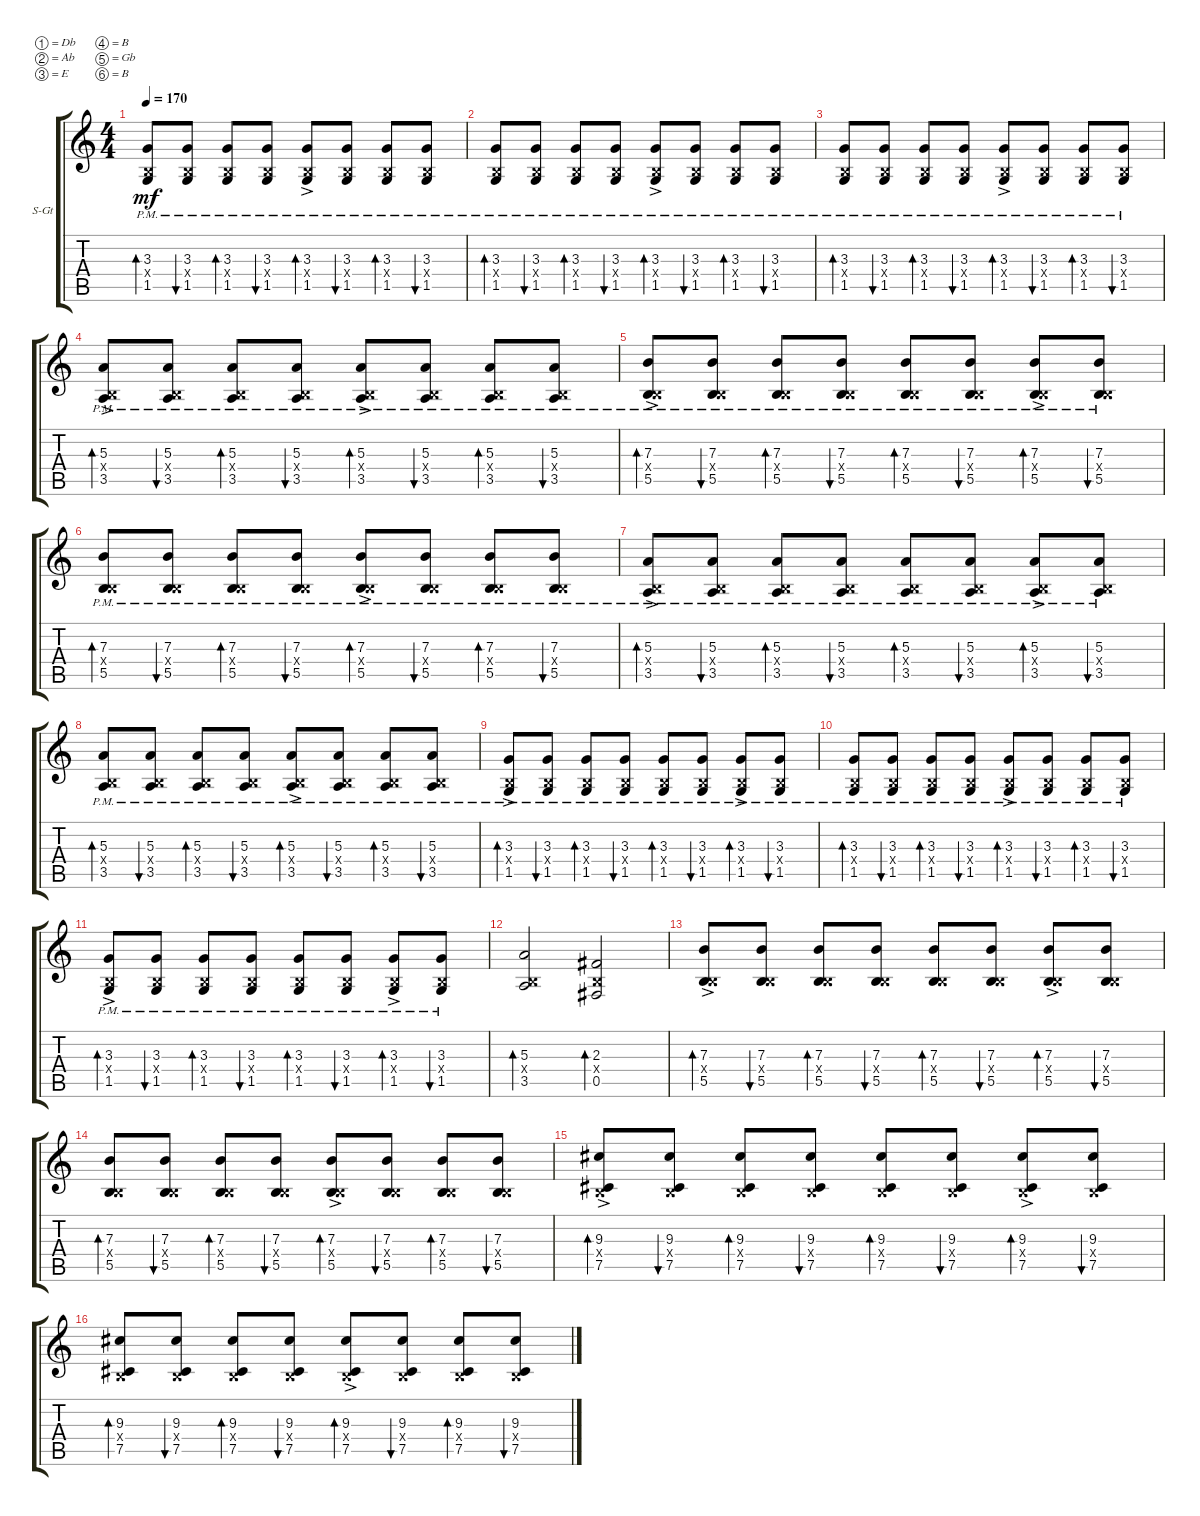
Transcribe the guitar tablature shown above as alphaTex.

\defaultSystemsLayout 4
\bracketExtendMode groupsimilarinstruments
\firstSystemTrackNameOrientation horizontal
\otherSystemsTrackNameOrientation horizontal
\track ("Steel Guitar" "S-Gt") {instrument acousticguitarsteel}
\staff {score tabs}
\tuning (Db4 Ab3 E3 B2 Gb2 B1)
\ts (4 4)
\tempo 170
\clef g2
\ks c
(1.5{pm} 0.4{pm x} 3.3{pm}).8{bd 45 dy mf} (1.5{pm} 0.4{pm x} 3.3{pm}).8{bu 44} (1.5{pm} 0.4{pm x} 3.3{pm}).8{bd 45} (1.5{pm} 0.4{pm x} 3.3{pm}).8{bu 44} (1.5{ac pm} 0.4{pm x} 3.3{ac pm}).8{bd 45} (1.5{pm} 0.4{pm x} 3.3{pm}).8{bu 44} (1.5{pm} 0.4{pm x} 3.3{pm}).8{bd 45} (1.5{pm} 0.4{pm x} 3.3{pm}).8{bu 44} |
(1.5{pm} 0.4{pm x} 3.3{pm}).8{bd 45} (1.5{pm} 0.4{pm x} 3.3{pm}).8{bu 44} (1.5{pm} 0.4{pm x} 3.3{pm}).8{bd 45} (1.5{pm} 0.4{pm x} 3.3{pm}).8{bu 44} (1.5{ac pm} 0.4{pm x} 3.3{ac pm}).8{bd 45} (1.5{pm} 0.4{pm x} 3.3{pm}).8{bu 44} (1.5{pm} 0.4{pm x} 3.3{pm}).8{bd 45} (1.5{pm} 0.4{pm x} 3.3{pm}).8{bu 44} |
(1.5{pm} 0.4{pm x} 3.3{pm}).8{bd 45} (1.5{pm} 0.4{pm x} 3.3{pm}).8{bu 44} (1.5{pm} 0.4{pm x} 3.3{pm}).8{bd 45} (1.5{pm} 0.4{pm x} 3.3{pm}).8{bu 44} (1.5{ac pm} 0.4{pm x} 3.3{ac pm}).8{bd 45} (1.5{pm} 0.4{pm x} 3.3{pm}).8{bu 44} (1.5{pm} 0.4{pm x} 3.3{pm}).8{bd 45} (1.5{pm} 0.4{pm x} 3.3{pm}).8{bu 44} |
(3.5{pm} 0.4{pm x} 5.3{ac pm}).8{bd 45} (3.5{pm} 0.4{pm x} 5.3{pm}).8{bu 44} (3.5{pm} 0.4{pm x} 5.3{pm}).8{bd 45} (3.5{pm} 0.4{pm x} 5.3{pm}).8{bu 44} (3.5{pm} 0.4{pm x} 5.3{ac pm}).8{bd 45} (3.5{pm} 0.4{pm x} 5.3{pm}).8{bu 44} (3.5{pm} 0.4{pm x} 5.3{pm}).8{bd 45} (3.5{pm} 0.4{pm x} 5.3{pm}).8{bu 44} |
(5.5{ac pm} 0.4{pm x} 7.3{ac pm}).8{bd 45} (5.5{pm} 0.4{pm x} 7.3{pm}).8{bu 44} (5.5{pm} 0.4{pm x} 7.3{pm}).8{bd 45} (5.5{pm} 0.4{pm x} 7.3{pm}).8{bu 44} (5.5{pm} 0.4{pm x} 7.3{pm}).8{bd 45} (5.5{pm} 0.4{pm x} 7.3{pm}).8{bu 44} (5.5{ac pm} 0.4{pm x} 7.3{ac pm}).8{bd 45} (5.5{pm} 0.4{pm x} 7.3{pm}).8{bu 44} |
(5.5{pm} 0.4{pm x} 7.3{pm}).8{bd 45} (5.5{pm} 0.4{pm x} 7.3{pm}).8{bu 44} (5.5{pm} 0.4{pm x} 7.3{pm}).8{bd 45} (5.5{pm} 0.4{pm x} 7.3{pm}).8{bu 44} (5.5{ac pm} 0.4{pm x} 7.3{ac pm}).8{bd 45} (5.5{pm} 0.4{pm x} 7.3{pm}).8{bu 44} (5.5{pm} 0.4{pm x} 7.3{pm}).8{bd 45} (5.5{pm} 0.4{pm x} 7.3{pm}).8{bu 44} |
(3.5{ac pm} 0.4{pm x} 5.3{ac pm}).8{bd 45} (3.5{pm} 0.4{pm x} 5.3{pm}).8{bu 44} (3.5{pm} 0.4{pm x} 5.3{pm}).8{bd 45} (3.5{pm} 0.4{pm x} 5.3{pm}).8{bu 44} (3.5{pm} 0.4{pm x} 5.3{pm}).8{bd 45} (3.5{pm} 0.4{pm x} 5.3{pm}).8{bu 44} (3.5{ac pm} 0.4{pm x} 5.3{ac pm}).8{bd 45} (3.5{pm} 0.4{pm x} 5.3{pm}).8{bu 44} |
(3.5{pm} 0.4{pm x} 5.3{pm}).8{bd 45} (3.5{pm} 0.4{pm x} 5.3{pm}).8{bu 44} (3.5{pm} 0.4{pm x} 5.3{pm}).8{bd 45} (3.5{pm} 0.4{pm x} 5.3{pm}).8{bu 44} (3.5{ac pm} 0.4{pm x} 5.3{ac pm}).8{bd 45} (3.5{pm} 0.4{pm x} 5.3{pm}).8{bu 44} (3.5{pm} 0.4{pm x} 5.3{pm}).8{bd 45} (3.5{pm} 0.4{pm x} 5.3{pm}).8{bu 44} |
(1.5{ac pm} 0.4{pm x} 3.3{ac pm}).8{bd 45} (1.5{pm} 0.4{pm x} 3.3{pm}).8{bu 44} (1.5{pm} 0.4{pm x} 3.3{pm}).8{bd 45} (1.5{pm} 0.4{pm x} 3.3{pm}).8{bu 44} (1.5{pm} 0.4{pm x} 3.3{pm}).8{bd 45} (1.5{pm} 0.4{pm x} 3.3{pm}).8{bu 44} (1.5{ac pm} 0.4{pm x} 3.3{ac pm}).8{bd 45} (1.5{pm} 0.4{pm x} 3.3{pm}).8{bu 44} |
(1.5{pm} 0.4{pm x} 3.3{pm}).8{bd 45} (1.5{pm} 0.4{pm x} 3.3{pm}).8{bu 44} (1.5{pm} 0.4{pm x} 3.3{pm}).8{bd 45} (1.5{pm} 0.4{pm x} 3.3{pm}).8{bu 44} (1.5{ac pm} 0.4{pm x} 3.3{ac pm}).8{bd 45} (1.5{pm} 0.4{pm x} 3.3{pm}).8{bu 44} (1.5{pm} 0.4{pm x} 3.3{pm}).8{bd 45} (1.5{pm} 0.4{pm x} 3.3{pm}).8{bu 44} |
(1.5{ac pm} 0.4{pm x} 3.3{ac pm}).8{bd 45} (1.5{pm} 0.4{pm x} 3.3{pm}).8{bu 44} (1.5{pm} 0.4{pm x} 3.3{pm}).8{bd 45} (1.5{pm} 0.4{pm x} 3.3{pm}).8{bu 44} (1.5{pm} 0.4{pm x} 3.3{pm}).8{bd 45} (1.5{pm} 0.4{pm x} 3.3{pm}).8{bu 44} (1.5{ac pm} 0.4{pm x} 3.3{ac pm}).8{bd 45} (1.5{pm} 0.4{pm x} 3.3{pm}).8{bu 44} |
(3.5 0.4{x} 5.3).2{bd 45} (0.5 0.4{x} 2.3).2{bd 45} |
(5.5{ac} 0.4{x} 7.3{ac}).8{bd 45} (5.5 0.4{x} 7.3).8{bu 44} (5.5 0.4{x} 7.3).8{bd 45} (5.5 0.4{x} 7.3).8{bu 44} (5.5 0.4{x} 7.3).8{bd 45} (5.5 0.4{x} 7.3).8{bu 44} (5.5{ac} 0.4{x} 7.3{ac}).8{bd 45} (5.5 0.4{x} 7.3).8{bu 44} |
(5.5 0.4{x} 7.3).8{bd 45} (5.5 0.4{x} 7.3).8{bu 44} (5.5 0.4{x} 7.3).8{bd 45} (5.5 0.4{x} 7.3).8{bu 44} (5.5{ac} 0.4{x} 7.3{ac}).8{bd 45} (5.5 0.4{x} 7.3).8{bu 44} (5.5 0.4{x} 7.3).8{bd 45} (5.5 0.4{x} 7.3).8{bu 44} |
(7.5{ac} 0.4{x} 9.3{ac}).8{bd 45} (7.5 0.4{x} 9.3).8{bu 44} (7.5 0.4{x} 9.3).8{bd 45} (7.5 0.4{x} 9.3).8{bu 44} (7.5 0.4{x} 9.3).8{bd 45} (7.5 0.4{x} 9.3).8{bu 44} (7.5{ac} 0.4{x} 9.3{ac}).8{bd 45} (7.5 0.4{x} 9.3).8{bu 44} |
(7.5 0.4{x} 9.3).8{bd 45} (7.5 0.4{x} 9.3).8{bu 44} (7.5 0.4{x} 9.3).8{bd 45} (7.5 0.4{x} 9.3).8{bu 44} (7.5{ac} 0.4{x} 9.3{ac}).8{bd 45} (7.5 0.4{x} 9.3).8{bu 44} (7.5 0.4{x} 9.3).8{bd 45} (7.5 0.4{x} 9.3).8{bu 44}
